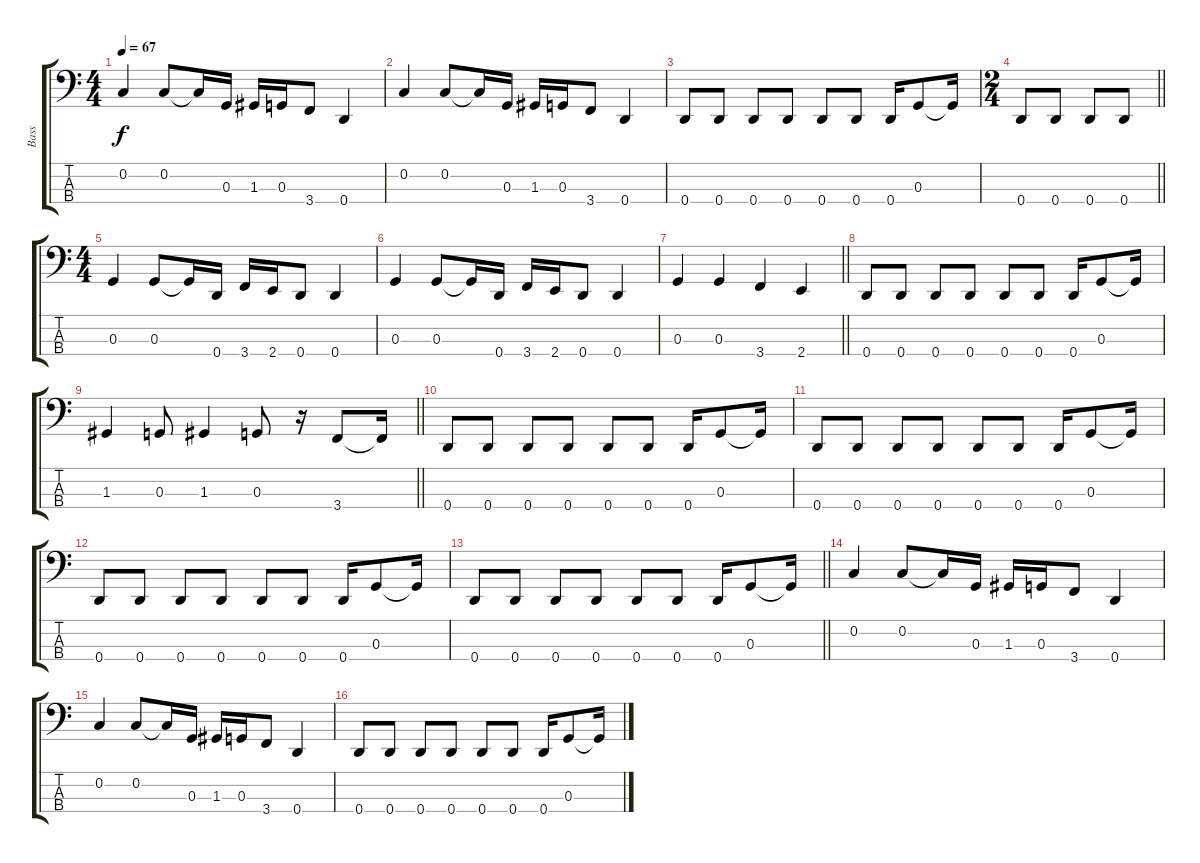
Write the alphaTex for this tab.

\track ("Bass" "Bass") {instrument electricbasspick}
\staff {score tabs}
\tuning (F2 C2 G1 D1) {hide}
\ts (4 4)
\tempo 67
\clef f4
\ks c
0.2.4{dy f} 0.2.8 0.2{t}.16 0.3.16 1.3.16 0.3.16 3.4.8 0.4.4 |
0.2.4 0.2.8 0.2{t}.16 0.3.16 1.3.16 0.3.16 3.4.8 0.4.4 |
0.4.8 0.4.8 0.4.8 0.4.8 0.4.8 0.4.8 0.4.16 0.3.8 0.3{t}.16 |
\ts (2 4)
\barLineRight lightlight
0.4.8 0.4.8 0.4.8 0.4.8 |
\ts (4 4)
0.3.4 0.3.8 0.3{t}.16 0.4.16 3.4.16 2.4.16 0.4.8 0.4.4 |
0.3.4 0.3.8 0.3{t}.16 0.4.16 3.4.16 2.4.16 0.4.8 0.4.4 |
\barLineRight lightlight
0.3.4 0.3.4 3.4.4 2.4.4 |
0.4.8 0.4.8 0.4.8 0.4.8 0.4.8 0.4.8 0.4.16 0.3.8 0.3{t}.16 |
\barLineRight lightlight
1.3.4 0.3.8 1.3.4 0.3.8 r.16 3.4.8 3.4{t}.16 |
0.4.8 0.4.8 0.4.8 0.4.8 0.4.8 0.4.8 0.4.16 0.3.8 0.3{t}.16 |
0.4.8 0.4.8 0.4.8 0.4.8 0.4.8 0.4.8 0.4.16 0.3.8 0.3{t}.16 |
0.4.8 0.4.8 0.4.8 0.4.8 0.4.8 0.4.8 0.4.16 0.3.8 0.3{t}.16 |
\barLineRight lightlight
0.4.8 0.4.8 0.4.8 0.4.8 0.4.8 0.4.8 0.4.16 0.3.8 0.3{t}.16 |
0.2.4 0.2.8 0.2{t}.16 0.3.16 1.3.16 0.3.16 3.4.8 0.4.4 |
0.2.4 0.2.8 0.2{t}.16 0.3.16 1.3.16 0.3.16 3.4.8 0.4.4 |
0.4.8 0.4.8 0.4.8 0.4.8 0.4.8 0.4.8 0.4.16 0.3.8 0.3{t}.16
